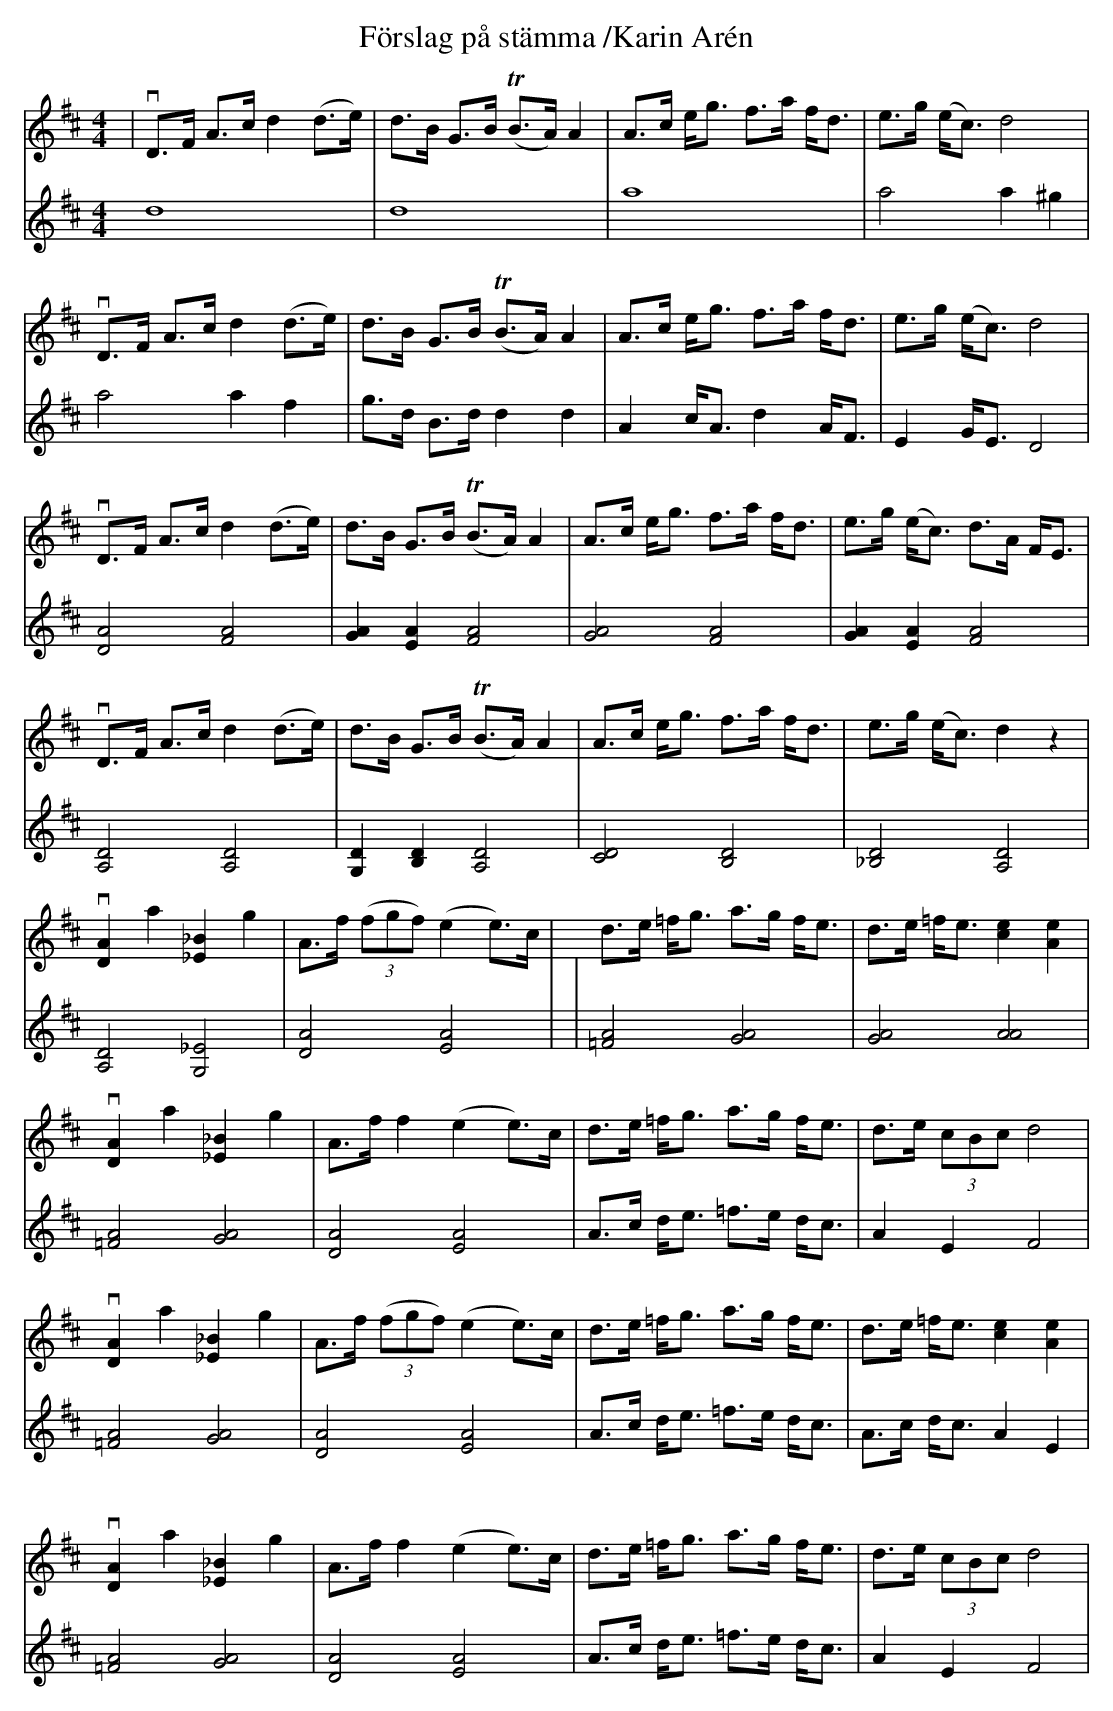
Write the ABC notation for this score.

X:1
T: Förslag på stämma /Karin Arén
M: 4/4
L: 1/8
K: D
V: 1
| vD>F A>c d2 (d>e) | d>B G>B T(B>A) A2 | A>c e<g f>a f<d | e>g (e<c) d4 |
V: 2
d8 | d8 | a8 | a4 a2 ^g2 |
V: 1
vD>F A>c d2 (d>e) | d>B G>B T(B>A) A2 | A>c e<g f>a f<d | e>g (e<c) d4 |
V: 2
a4 a2 f2| g>d B>d d2 d2 | A2 c<A d2 A<F | E2 G<E D4 |
V:1
vD>F A>c d2 (d>e) | d>B G>B T(B>A) A2 | A>c e<g f>a f<d | e>g (e<c) d>A F<E |
V: 2
[DA]4 [FA]4 | [GA]2 [EA]2 [FA]4 | [GA]4 [FA]4 | [GA]2 [EA]2 [FA]4 |
V: 1
vD>F A>c d2 (d>e) | d>B G>B T(B>A) A2 | A>c e<g f>a f<d | e>g (e<c) d2 z2 |
V: 2
[A,D]4 [A,D]4 | [G,D]2 [B,D]2 [A,D]4 | [CD]4 [B,D]4 | [_B,D]4 [A,D]4 |
V: 1
v[DA]2 a2 [_E_B]2 g2 | A>f (3(fgf) (e2 e)>c | d>e =f<g a>g f<e | d>e =f<e [e2c2] [e2A2] |
V: 2
[A,D]4 [G,_E]4 | [DA]4 [EA]4 | | [=FA]4 [GA]4 | [GA]4 [AA]4 |
V: 1
v[DA]2 a2 [_E_B]2 g2 | A>f f2 (e2 e)>c | d>e =f<g a>g f<e | d>e (3cBc d4 |
V: 2
[=FA]4 [GA]4 | [DA]4 [EA]4 | A>c d<e =f>e d<c | A2 E2 F4 |
V: 1
v[DA]2 a2 [_E_B]2 g2 | A>f (3(fgf) (e2 e)>c | d>e =f<g a>g f<e | d>e =f<e [e2c2] [e2A2] |
V: 2
[=FA]4 [GA]4 | [DA]4 [EA]4 | A>c d<e =f>e d<c | A>c d<c A2 E2 |
V: 1
v[DA]2 a2 [_E_B]2 g2 | A>f f2 (e2 e)>c | d>e =f<g a>g f<e | d>e (3cBc d4 |
V: 2
[=FA]4 [GA]4 | [DA]4 [EA]4 | A>c d<e =f>e d<c | A2 E2 F4 |
